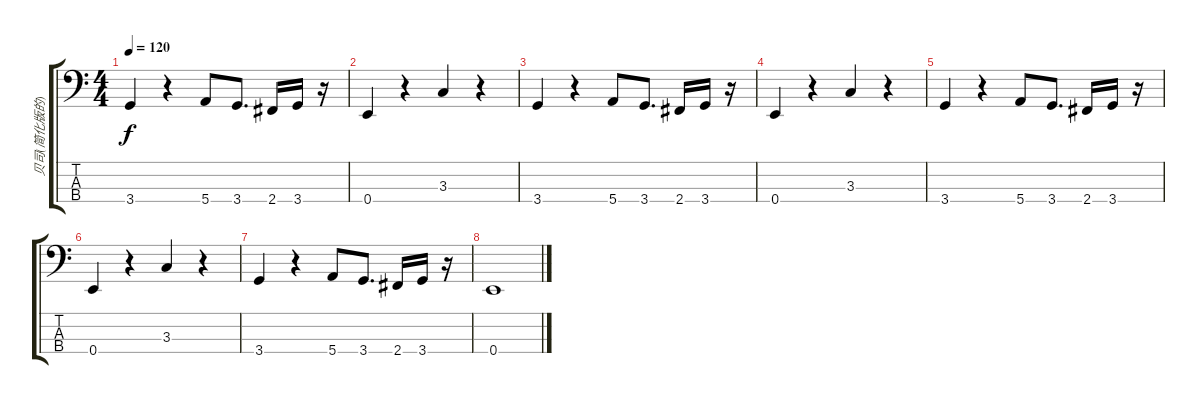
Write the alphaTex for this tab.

\track ("贝司(简化版的)" "贝司(简化版的)") {instrument electricbassfinger}
\staff {score tabs}
\tuning (G2 D2 A1 E1) {hide}
\ts (4 4)
\tempo 120
\clef f4
\ks c
3.4.4{dy f} r.4 5.4.8 3.4.8{d} 2.4.16 3.4.16 r.16 |
0.4.4 r.4 3.3.4 r.4 |
3.4.4 r.4 5.4.8 3.4.8{d} 2.4.16 3.4.16 r.16 |
0.4.4 r.4 3.3.4 r.4 |
3.4.4 r.4 5.4.8 3.4.8{d} 2.4.16 3.4.16 r.16 |
0.4.4 r.4 3.3.4 r.4 |
3.4.4 r.4 5.4.8 3.4.8{d} 2.4.16 3.4.16 r.16 |
0.4.1
